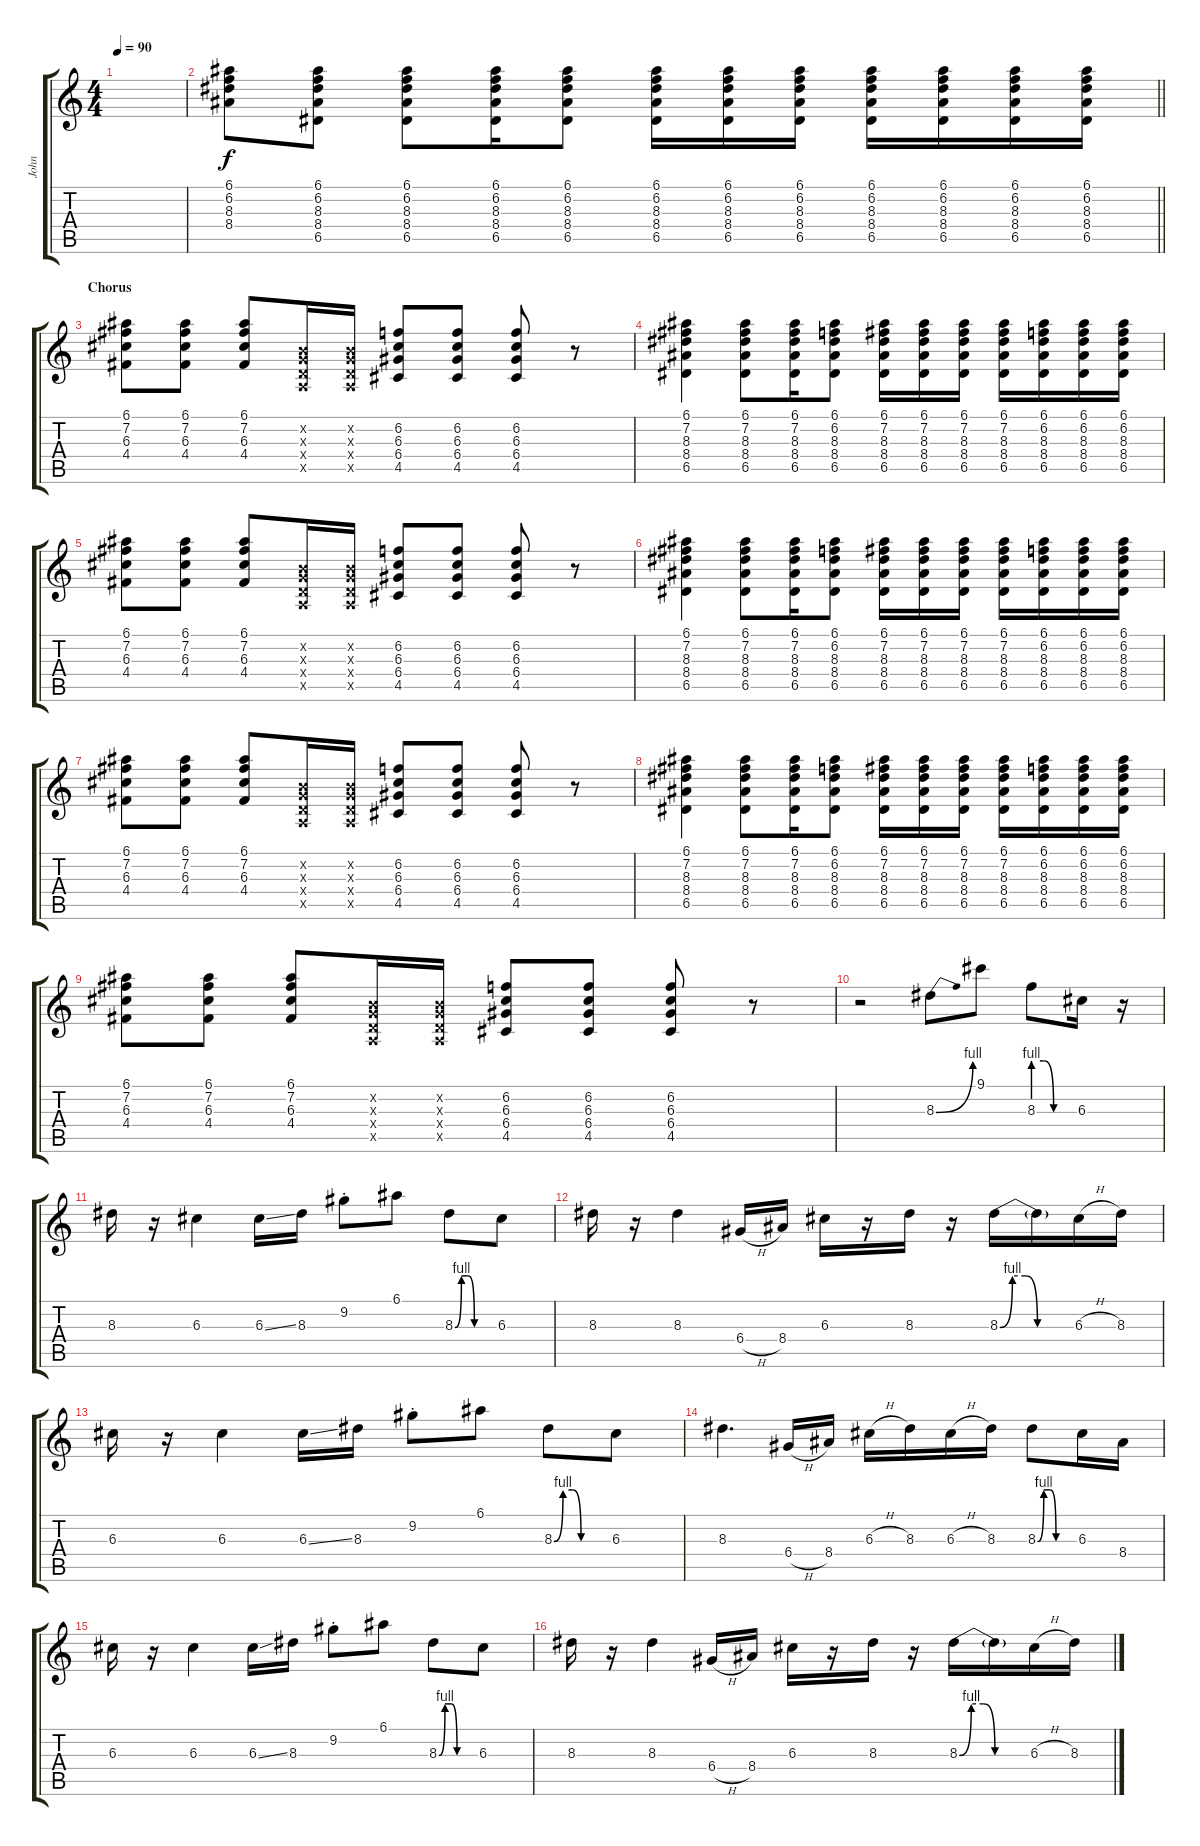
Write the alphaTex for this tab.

\track ("John" "John") {instrument overdrivenguitar}
\staff {score tabs}
\tuning (E4 B3 G3 D3 A2 E2) {hide}
\ts (4 4)
\tempo 90
\clef g2
\ks c
|
\barLineRight lightlight
(6.1 6.2 8.3 8.4).8 (6.1 6.2 8.3 8.4 6.5).8 (6.1 6.2 8.3 8.4 6.5).8 (6.1 6.2 8.3 8.4 6.5).16 (6.1 6.2 8.3 8.4 6.5).8 (6.1 6.2 8.3 8.4 6.5).16 (6.1 6.2 8.3 8.4 6.5).16 (6.1 6.2 8.3 8.4 6.5).16 (6.1 6.2 8.3 8.4 6.5).16 (6.1 6.2 8.3 8.4 6.5).16 (6.1 6.2 8.3 8.4 6.5).16 (6.1 6.2 8.3 8.4 6.5).16 |
\section ("" "Chorus")
(6.1 7.2 6.3 4.4).8 (6.1 7.2 6.3 4.4).8 (6.1 7.2 6.3 4.4).8 (0.2{x} 0.3{x} 0.4{x} 0.5{x}).16 (0.2{x} 0.3{x} 0.4{x} 0.5{x}).16 (6.2 6.3 6.4 4.5).8 (6.2 6.3 6.4 4.5).8 (6.2 6.3 6.4 4.5).8 r.8 |
(6.1 7.2 8.3 8.4 6.5).4 (6.1 7.2 8.3 8.4 6.5).8 (6.1 7.2 8.3 8.4 6.5).16 (6.1 6.2 8.3 8.4 6.5).8 (6.1 7.2 8.3 8.4 6.5).16 (6.1 7.2 8.3 8.4 6.5).16 (6.1 7.2 8.3 8.4 6.5).16 (6.1 7.2 8.3 8.4 6.5).16 (6.1 6.2 8.3 8.4 6.5).16 (6.1 6.2 8.3 8.4 6.5).16 (6.1 6.2 8.3 8.4 6.5).16 |
(6.1 7.2 6.3 4.4).8 (6.1 7.2 6.3 4.4).8 (6.1 7.2 6.3 4.4).8 (0.2{x} 0.3{x} 0.4{x} 0.5{x}).16 (0.2{x} 0.3{x} 0.4{x} 0.5{x}).16 (6.2 6.3 6.4 4.5).8 (6.2 6.3 6.4 4.5).8 (6.2 6.3 6.4 4.5).8 r.8 |
(6.1 7.2 8.3 8.4 6.5).4 (6.1 7.2 8.3 8.4 6.5).8 (6.1 7.2 8.3 8.4 6.5).16 (6.1 6.2 8.3 8.4 6.5).8 (6.1 7.2 8.3 8.4 6.5).16 (6.1 7.2 8.3 8.4 6.5).16 (6.1 7.2 8.3 8.4 6.5).16 (6.1 7.2 8.3 8.4 6.5).16 (6.1 6.2 8.3 8.4 6.5).16 (6.1 6.2 8.3 8.4 6.5).16 (6.1 6.2 8.3 8.4 6.5).16 |
(6.1 7.2 6.3 4.4).8 (6.1 7.2 6.3 4.4).8 (6.1 7.2 6.3 4.4).8 (0.2{x} 0.3{x} 0.4{x} 0.5{x}).16 (0.2{x} 0.3{x} 0.4{x} 0.5{x}).16 (6.2 6.3 6.4 4.5).8 (6.2 6.3 6.4 4.5).8 (6.2 6.3 6.4 4.5).8 r.8 |
(6.1 7.2 8.3 8.4 6.5).4 (6.1 7.2 8.3 8.4 6.5).8 (6.1 7.2 8.3 8.4 6.5).16 (6.1 6.2 8.3 8.4 6.5).8 (6.1 7.2 8.3 8.4 6.5).16 (6.1 7.2 8.3 8.4 6.5).16 (6.1 7.2 8.3 8.4 6.5).16 (6.1 7.2 8.3 8.4 6.5).16 (6.1 6.2 8.3 8.4 6.5).16 (6.1 6.2 8.3 8.4 6.5).16 (6.1 6.2 8.3 8.4 6.5).16 |
(6.1 7.2 6.3 4.4).8 (6.1 7.2 6.3 4.4).8 (6.1 7.2 6.3 4.4).8 (0.2{x} 0.3{x} 0.4{x} 0.5{x}).16 (0.2{x} 0.3{x} 0.4{x} 0.5{x}).16 (6.2 6.3 6.4 4.5).8 (6.2 6.3 6.4 4.5).8 (6.2 6.3 6.4 4.5).8 r.8 |
r.2{volume 16 instrument overdrivenguitar} 8.3{be (bend 0 0 60 4)}.8 9.1.8 8.3{be (custom 0 4 15 4 30 0 60 0)}.8 6.3.16 r.16 |
8.3.16 r.16 6.3.4 6.3{ss}.16 8.3.16 9.2{st}.8 6.1.8 8.3{be (custom 0 0 10 4 20 4 30 0 60 0)}.8 6.3.8 |
8.3.16 r.16 8.3.4 6.4{h}.16 8.4.16 6.3.16 r.16 8.3.16 r.16 8.3{be (custom 0 0 10 4 20 4 30 0 60 0)}.16 8.3{t}.16 6.3{h}.16 8.3.16 |
6.3.16 r.16 6.3.4 6.3{ss}.16 8.3.16 9.2{st}.8 6.1.8 8.3{be (custom 0 0 10 4 20 4 30 0 60 0)}.8 6.3.8 |
8.3.4{d} 6.4{h}.16 8.4.16 6.3{h}.16 8.3.16 6.3{h}.16 8.3.16 8.3{be (custom 0 0 10 4 20 4 30 0 60 0)}.8 6.3.16 8.4.16 |
6.3.16 r.16 6.3.4 6.3{ss}.16 8.3.16 9.2{st}.8 6.1.8 8.3{be (custom 0 0 10 4 20 4 30 0 60 0)}.8 6.3.8 |
8.3.16 r.16 8.3.4 6.4{h}.16 8.4.16 6.3.16 r.16 8.3.16 r.16 8.3{be (custom 0 0 10 4 20 4 30 0 60 0)}.16 8.3{t}.16 6.3{h}.16 8.3.16
